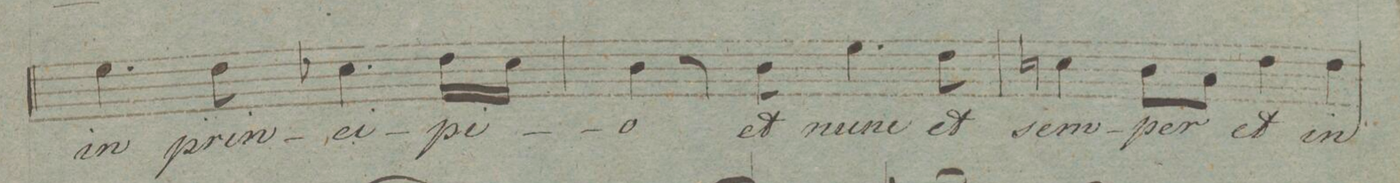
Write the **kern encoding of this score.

**kern	**text	**dynam
*I"Baſso.	*	*
*clefF4	*	*
*k[]	*	*
*met(c|)	*	*
*M2/2	*	*
4.G\	in	.
8F\	prin-	.
4.E-X\	-ci-	.
16F\LL	-pi-	.
16E-\JJ	.	.
=173	=173	=173
4D\	-o	.
8r	.	.
8D\	et	.
4.G\	nunc	.
8F\	et	.
=174	=174	=174
4En\	sem-	.
8D\L	-per	.
8C\J	.	.
4F\	et	.
4F\	in	.
=175	=175	=175
*-	*-	*-
